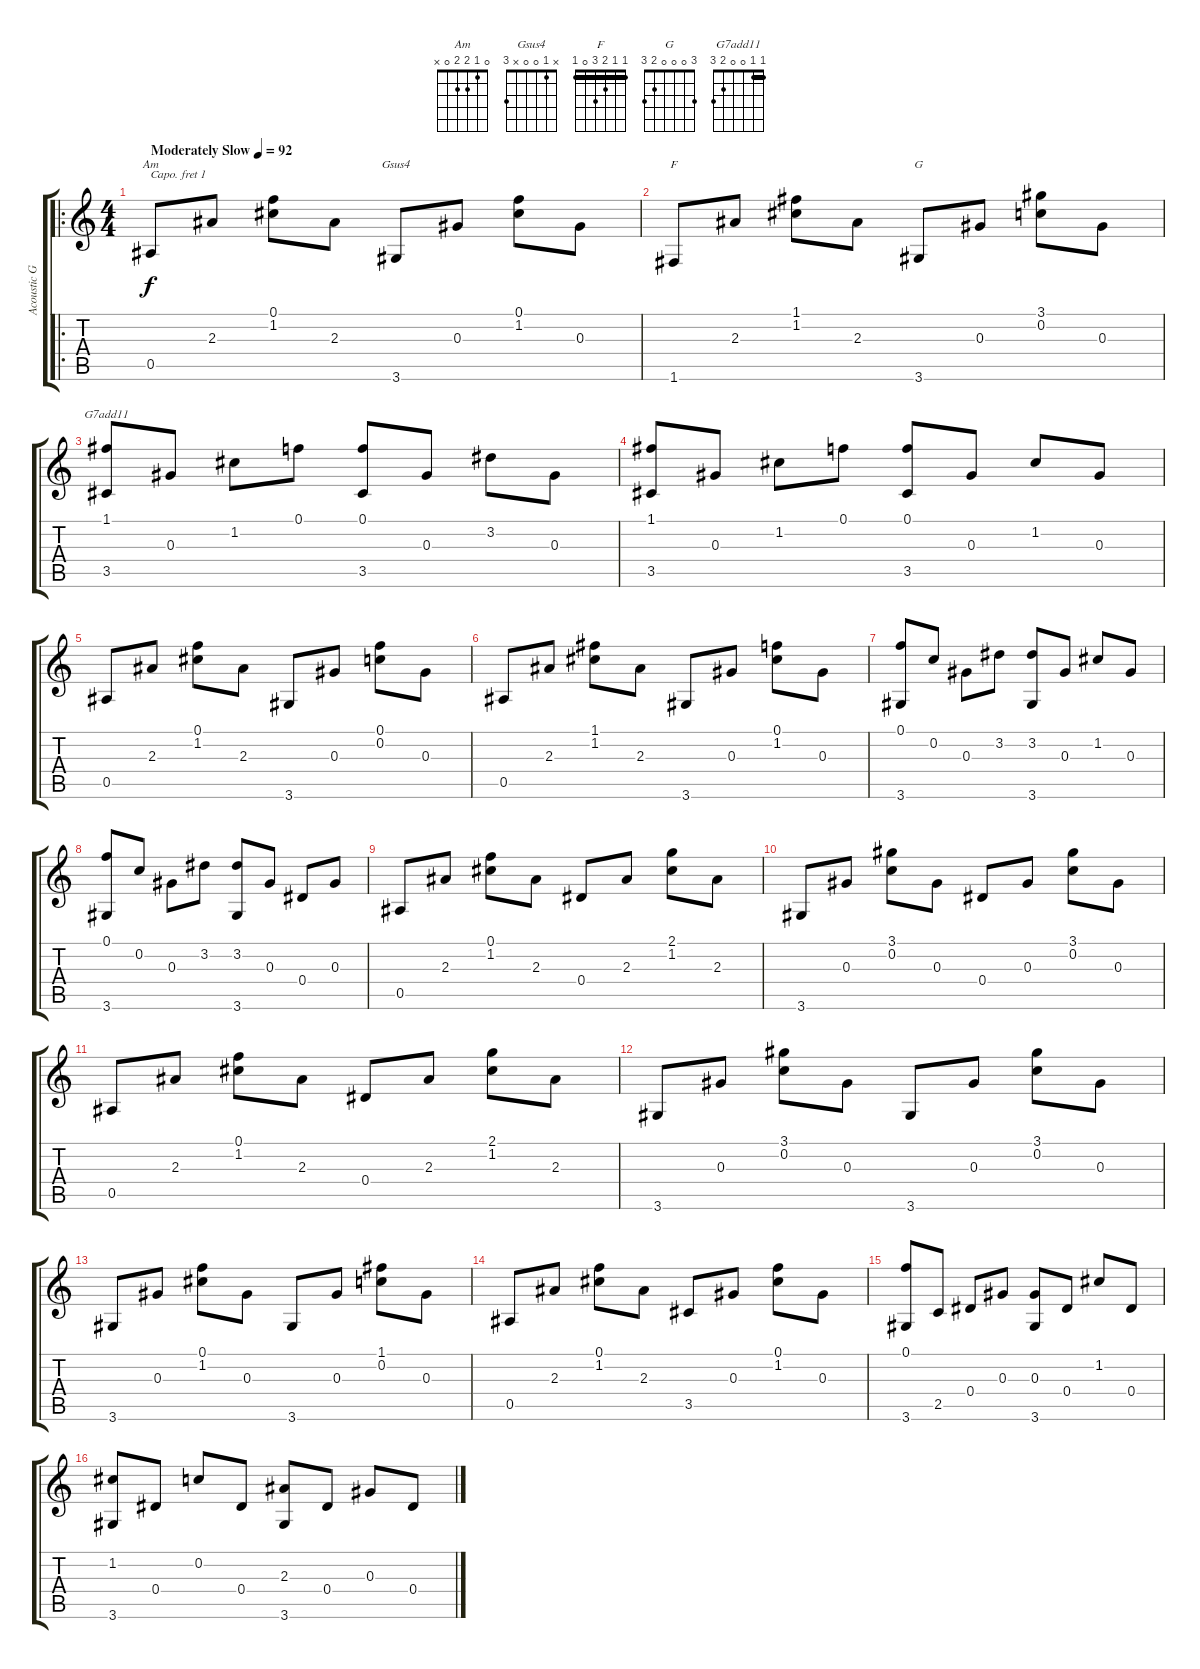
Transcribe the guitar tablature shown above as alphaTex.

\track ("Acoustic Guitar" "Acoustic G") {instrument acousticguitarsteel}
\staff {score tabs}
\capo 1
\tuning (E4 B3 G3 D3 A2 E2) {hide}
\chord ("Am" 0 1 2 2 0 x)
\chord ("Gsus4" x 1 0 0 x 3)
\chord ("F" 1 1 2 3 0 1) {barre 1}
\chord ("G" 3 0 0 0 2 3)
\chord ("G7add11" 1 1 0 0 2 3) {barre 1}
\ro
\ts (4 4)
\tempo (92 "Moderately Slow")
\clef g2
\ks c
0.5.8{ch "Am" dy f instrument acousticguitarsteel} 2.3.8 (0.1 1.2).8 2.3.8 3.6.8{ch "Gsus4"} 0.3.8 (0.1 1.2).8 0.3.8 |
1.6.8{ch "F"} 2.3.8 (1.1 1.2).8 2.3.8 3.6.8{ch "G"} 0.3.8 (3.1 0.2).8 0.3.8 |
(1.1 3.5).8{ch "G7add11"} 0.3.8 1.2.8 0.1.8 (0.1 3.5).8 0.3.8 3.2.8 0.3.8 |
(1.1 3.5).8 0.3.8 1.2.8 0.1.8 (0.1 3.5).8 0.3.8 1.2.8 0.3.8 |
0.5.8 2.3.8 (0.1 1.2).8 2.3.8 3.6.8 0.3.8 (0.1 0.2).8 0.3.8 |
0.5.8 2.3.8 (1.1 1.2).8 2.3.8 3.6.8 0.3.8 (0.1 1.2).8 0.3.8 |
(0.1 3.6).8 0.2.8 0.3.8 3.2.8 (3.2 3.6).8 0.3.8 1.2.8 0.3.8 |
(0.1 3.6).8 0.2.8 0.3.8 3.2.8 (3.2 3.6).8 0.3.8 0.4.8 0.3.8 |
0.5.8 2.3.8 (0.1 1.2).8 2.3.8 0.4.8 2.3.8 (2.1 1.2).8 2.3.8 |
3.6.8 0.3.8 (3.1 0.2).8 0.3.8 0.4.8 0.3.8 (3.1 0.2).8 0.3.8 |
0.5.8 2.3.8 (0.1 1.2).8 2.3.8 0.4.8 2.3.8 (2.1 1.2).8 2.3.8 |
3.6.8 0.3.8 (3.1 0.2).8 0.3.8 3.6.8 0.3.8 (3.1 0.2).8 0.3.8 |
3.6.8 0.3.8 (0.1 1.2).8 0.3.8 3.6.8 0.3.8 (1.1 0.2).8 0.3.8 |
0.5.8 2.3.8 (0.1 1.2).8 2.3.8 3.5.8 0.3.8 (0.1 1.2).8 0.3.8 |
(0.1 3.6).8 2.5.8 0.4.8 0.3.8 (0.3 3.6).8 0.4.8 1.2.8 0.4.8 |
(1.2 3.6).8 0.4.8 0.2.8 0.4.8 (2.3 3.6).8 0.4.8 0.3.8 0.4.8
